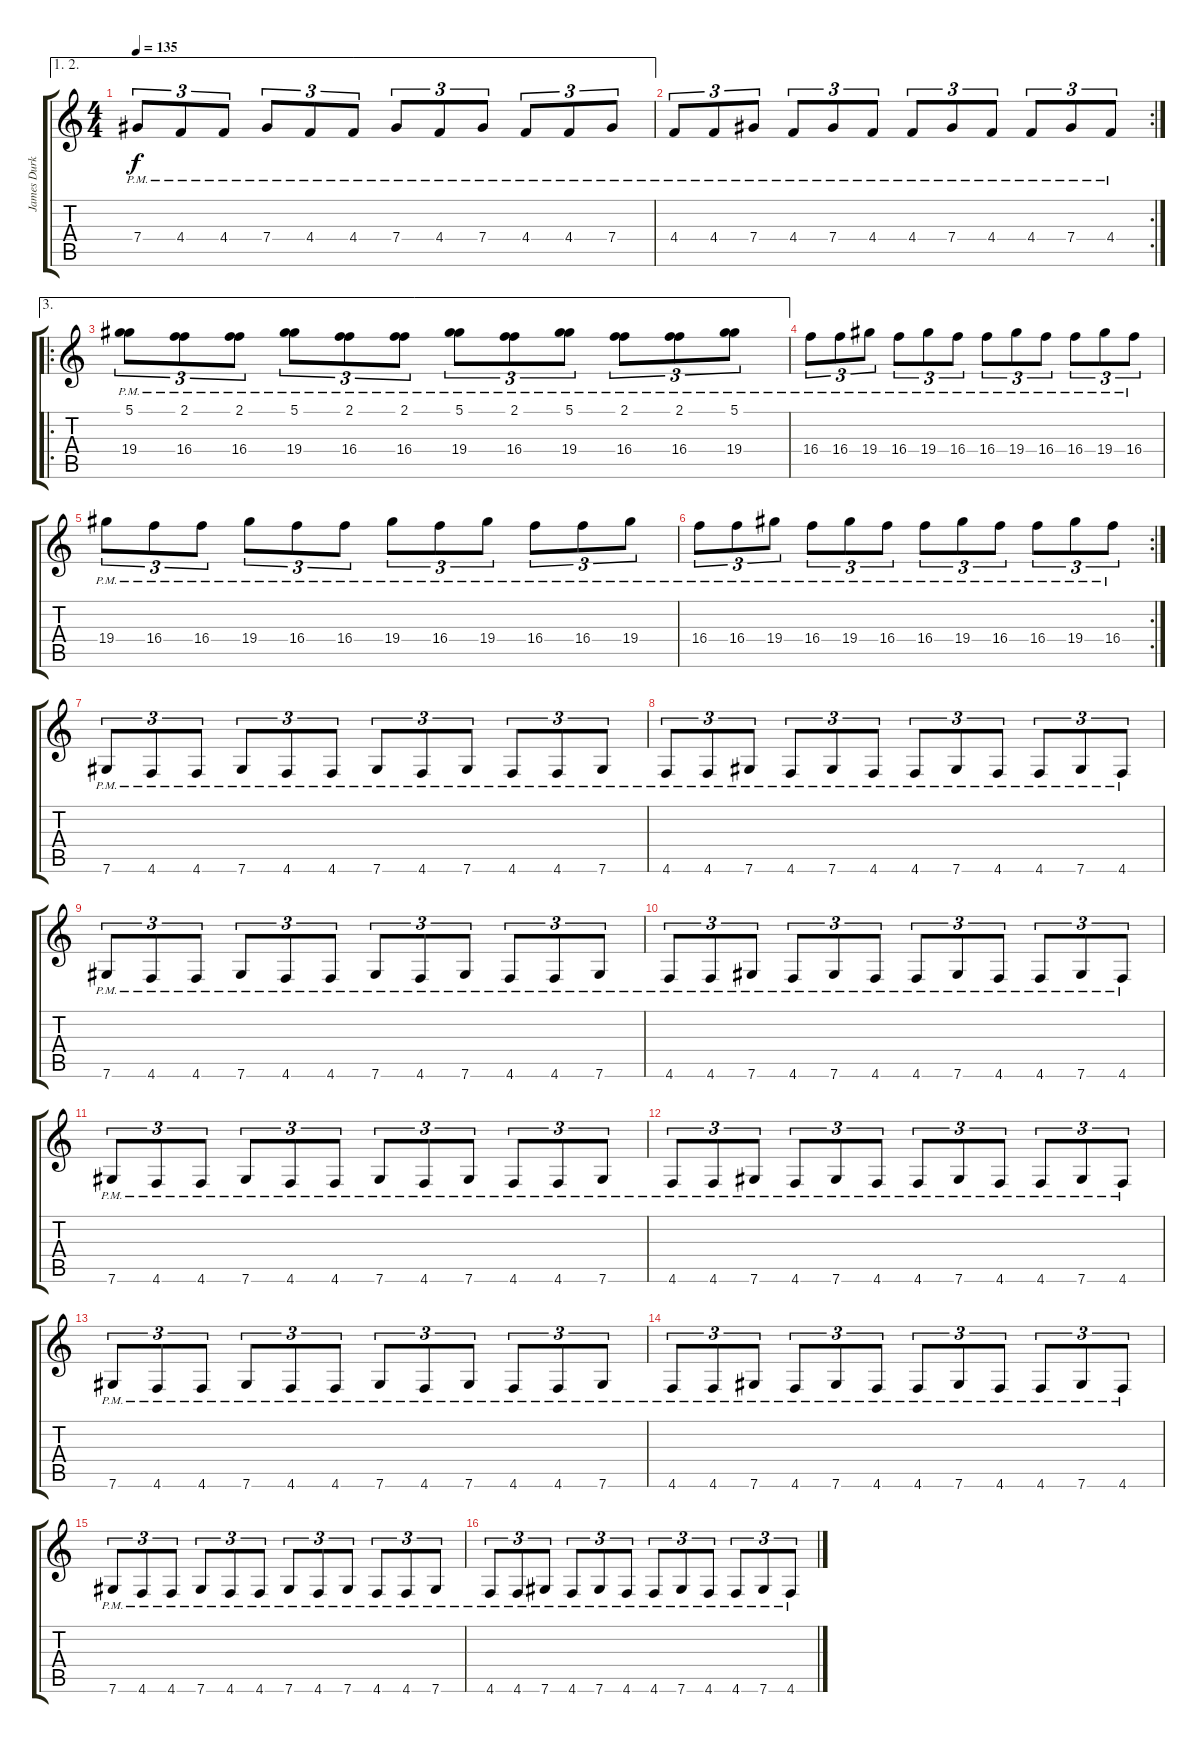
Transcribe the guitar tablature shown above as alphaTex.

\track ("James Durkin (Guitar)" "James Durk") {instrument distortionguitar}
\staff {score tabs}
\tuning (Eb4 Bb3 Gb3 Db3 Ab2 Db2) {hide}
\ae (1 2)
\ts (4 4)
\tempo 135
\clef g2
\ks c
7.4{pm}.8{tu (3 2) dy f} 4.4{pm}.8{tu (3 2)} 4.4{pm}.8{tu (3 2)} 7.4{pm}.8{tu (3 2)} 4.4{pm}.8{tu (3 2)} 4.4{pm}.8{tu (3 2)} 7.4{pm}.8{tu (3 2)} 4.4{pm}.8{tu (3 2)} 7.4{pm}.8{tu (3 2)} 4.4{pm}.8{tu (3 2)} 4.4{pm}.8{tu (3 2)} 7.4{pm}.8{tu (3 2)} |
\rc 2
4.4{pm}.8{tu (3 2)} 4.4{pm}.8{tu (3 2)} 7.4{pm}.8{tu (3 2)} 4.4{pm}.8{tu (3 2)} 7.4{pm}.8{tu (3 2)} 4.4{pm}.8{tu (3 2)} 4.4{pm}.8{tu (3 2)} 7.4{pm}.8{tu (3 2)} 4.4{pm}.8{tu (3 2)} 4.4{pm}.8{tu (3 2)} 7.4{pm}.8{tu (3 2)} 4.4{pm}.8{tu (3 2)} |
\ae 3
\ro
(5.1 19.4{pm}).8{tu (3 2)} (2.1 16.4{pm}).8{tu (3 2)} (2.1 16.4{pm}).8{tu (3 2)} (5.1 19.4{pm}).8{tu (3 2)} (2.1 16.4{pm}).8{tu (3 2)} (2.1 16.4{pm}).8{tu (3 2)} (5.1 19.4{pm}).8{tu (3 2)} (2.1 16.4{pm}).8{tu (3 2)} (5.1 19.4{pm}).8{tu (3 2)} (2.1 16.4{pm}).8{tu (3 2)} (2.1 16.4{pm}).8{tu (3 2)} (5.1 19.4{pm}).8{tu (3 2)} |
16.4{pm}.8{tu (3 2)} 16.4{pm}.8{tu (3 2)} 19.4{pm}.8{tu (3 2)} 16.4{pm}.8{tu (3 2)} 19.4{pm}.8{tu (3 2)} 16.4{pm}.8{tu (3 2)} 16.4{pm}.8{tu (3 2)} 19.4{pm}.8{tu (3 2)} 16.4{pm}.8{tu (3 2)} 16.4{pm}.8{tu (3 2)} 19.4{pm}.8{tu (3 2)} 16.4{pm}.8{tu (3 2)} |
19.4{pm}.8{tu (3 2)} 16.4{pm}.8{tu (3 2)} 16.4{pm}.8{tu (3 2)} 19.4{pm}.8{tu (3 2)} 16.4{pm}.8{tu (3 2)} 16.4{pm}.8{tu (3 2)} 19.4{pm}.8{tu (3 2)} 16.4{pm}.8{tu (3 2)} 19.4{pm}.8{tu (3 2)} 16.4{pm}.8{tu (3 2)} 16.4{pm}.8{tu (3 2)} 19.4{pm}.8{tu (3 2)} |
\rc 2
16.4{pm}.8{tu (3 2)} 16.4{pm}.8{tu (3 2)} 19.4{pm}.8{tu (3 2)} 16.4{pm}.8{tu (3 2)} 19.4{pm}.8{tu (3 2)} 16.4{pm}.8{tu (3 2)} 16.4{pm}.8{tu (3 2)} 19.4{pm}.8{tu (3 2)} 16.4{pm}.8{tu (3 2)} 16.4{pm}.8{tu (3 2)} 19.4{pm}.8{tu (3 2)} 16.4{pm}.8{tu (3 2)} |
7.6{pm}.8{tu (3 2)} 4.6{pm}.8{tu (3 2)} 4.6{pm}.8{tu (3 2)} 7.6{pm}.8{tu (3 2)} 4.6{pm}.8{tu (3 2)} 4.6{pm}.8{tu (3 2)} 7.6{pm}.8{tu (3 2)} 4.6{pm}.8{tu (3 2)} 7.6{pm}.8{tu (3 2)} 4.6{pm}.8{tu (3 2)} 4.6{pm}.8{tu (3 2)} 7.6{pm}.8{tu (3 2)} |
4.6{pm}.8{tu (3 2)} 4.6{pm}.8{tu (3 2)} 7.6{pm}.8{tu (3 2)} 4.6{pm}.8{tu (3 2)} 7.6{pm}.8{tu (3 2)} 4.6{pm}.8{tu (3 2)} 4.6{pm}.8{tu (3 2)} 7.6{pm}.8{tu (3 2)} 4.6{pm}.8{tu (3 2)} 4.6{pm}.8{tu (3 2)} 7.6{pm}.8{tu (3 2)} 4.6{pm}.8{tu (3 2)} |
7.6{pm}.8{tu (3 2)} 4.6{pm}.8{tu (3 2)} 4.6{pm}.8{tu (3 2)} 7.6{pm}.8{tu (3 2)} 4.6{pm}.8{tu (3 2)} 4.6{pm}.8{tu (3 2)} 7.6{pm}.8{tu (3 2)} 4.6{pm}.8{tu (3 2)} 7.6{pm}.8{tu (3 2)} 4.6{pm}.8{tu (3 2)} 4.6{pm}.8{tu (3 2)} 7.6{pm}.8{tu (3 2)} |
4.6{pm}.8{tu (3 2)} 4.6{pm}.8{tu (3 2)} 7.6{pm}.8{tu (3 2)} 4.6{pm}.8{tu (3 2)} 7.6{pm}.8{tu (3 2)} 4.6{pm}.8{tu (3 2)} 4.6{pm}.8{tu (3 2)} 7.6{pm}.8{tu (3 2)} 4.6{pm}.8{tu (3 2)} 4.6{pm}.8{tu (3 2)} 7.6{pm}.8{tu (3 2)} 4.6{pm}.8{tu (3 2)} |
7.6{pm}.8{tu (3 2)} 4.6{pm}.8{tu (3 2)} 4.6{pm}.8{tu (3 2)} 7.6{pm}.8{tu (3 2)} 4.6{pm}.8{tu (3 2)} 4.6{pm}.8{tu (3 2)} 7.6{pm}.8{tu (3 2)} 4.6{pm}.8{tu (3 2)} 7.6{pm}.8{tu (3 2)} 4.6{pm}.8{tu (3 2)} 4.6{pm}.8{tu (3 2)} 7.6{pm}.8{tu (3 2)} |
4.6{pm}.8{tu (3 2)} 4.6{pm}.8{tu (3 2)} 7.6{pm}.8{tu (3 2)} 4.6{pm}.8{tu (3 2)} 7.6{pm}.8{tu (3 2)} 4.6{pm}.8{tu (3 2)} 4.6{pm}.8{tu (3 2)} 7.6{pm}.8{tu (3 2)} 4.6{pm}.8{tu (3 2)} 4.6{pm}.8{tu (3 2)} 7.6{pm}.8{tu (3 2)} 4.6{pm}.8{tu (3 2)} |
7.6{pm}.8{tu (3 2)} 4.6{pm}.8{tu (3 2)} 4.6{pm}.8{tu (3 2)} 7.6{pm}.8{tu (3 2)} 4.6{pm}.8{tu (3 2)} 4.6{pm}.8{tu (3 2)} 7.6{pm}.8{tu (3 2)} 4.6{pm}.8{tu (3 2)} 7.6{pm}.8{tu (3 2)} 4.6{pm}.8{tu (3 2)} 4.6{pm}.8{tu (3 2)} 7.6{pm}.8{tu (3 2)} |
4.6{pm}.8{tu (3 2)} 4.6{pm}.8{tu (3 2)} 7.6{pm}.8{tu (3 2)} 4.6{pm}.8{tu (3 2)} 7.6{pm}.8{tu (3 2)} 4.6{pm}.8{tu (3 2)} 4.6{pm}.8{tu (3 2)} 7.6{pm}.8{tu (3 2)} 4.6{pm}.8{tu (3 2)} 4.6{pm}.8{tu (3 2)} 7.6{pm}.8{tu (3 2)} 4.6{pm}.8{tu (3 2)} |
7.6{pm}.8{tu (3 2)} 4.6{pm}.8{tu (3 2)} 4.6{pm}.8{tu (3 2)} 7.6{pm}.8{tu (3 2)} 4.6{pm}.8{tu (3 2)} 4.6{pm}.8{tu (3 2)} 7.6{pm}.8{tu (3 2)} 4.6{pm}.8{tu (3 2)} 7.6{pm}.8{tu (3 2)} 4.6{pm}.8{tu (3 2)} 4.6{pm}.8{tu (3 2)} 7.6{pm}.8{tu (3 2)} |
4.6{pm}.8{tu (3 2)} 4.6{pm}.8{tu (3 2)} 7.6{pm}.8{tu (3 2)} 4.6{pm}.8{tu (3 2)} 7.6{pm}.8{tu (3 2)} 4.6{pm}.8{tu (3 2)} 4.6{pm}.8{tu (3 2)} 7.6{pm}.8{tu (3 2)} 4.6{pm}.8{tu (3 2)} 4.6{pm}.8{tu (3 2)} 7.6{pm}.8{tu (3 2)} 4.6{pm}.8{tu (3 2)}
